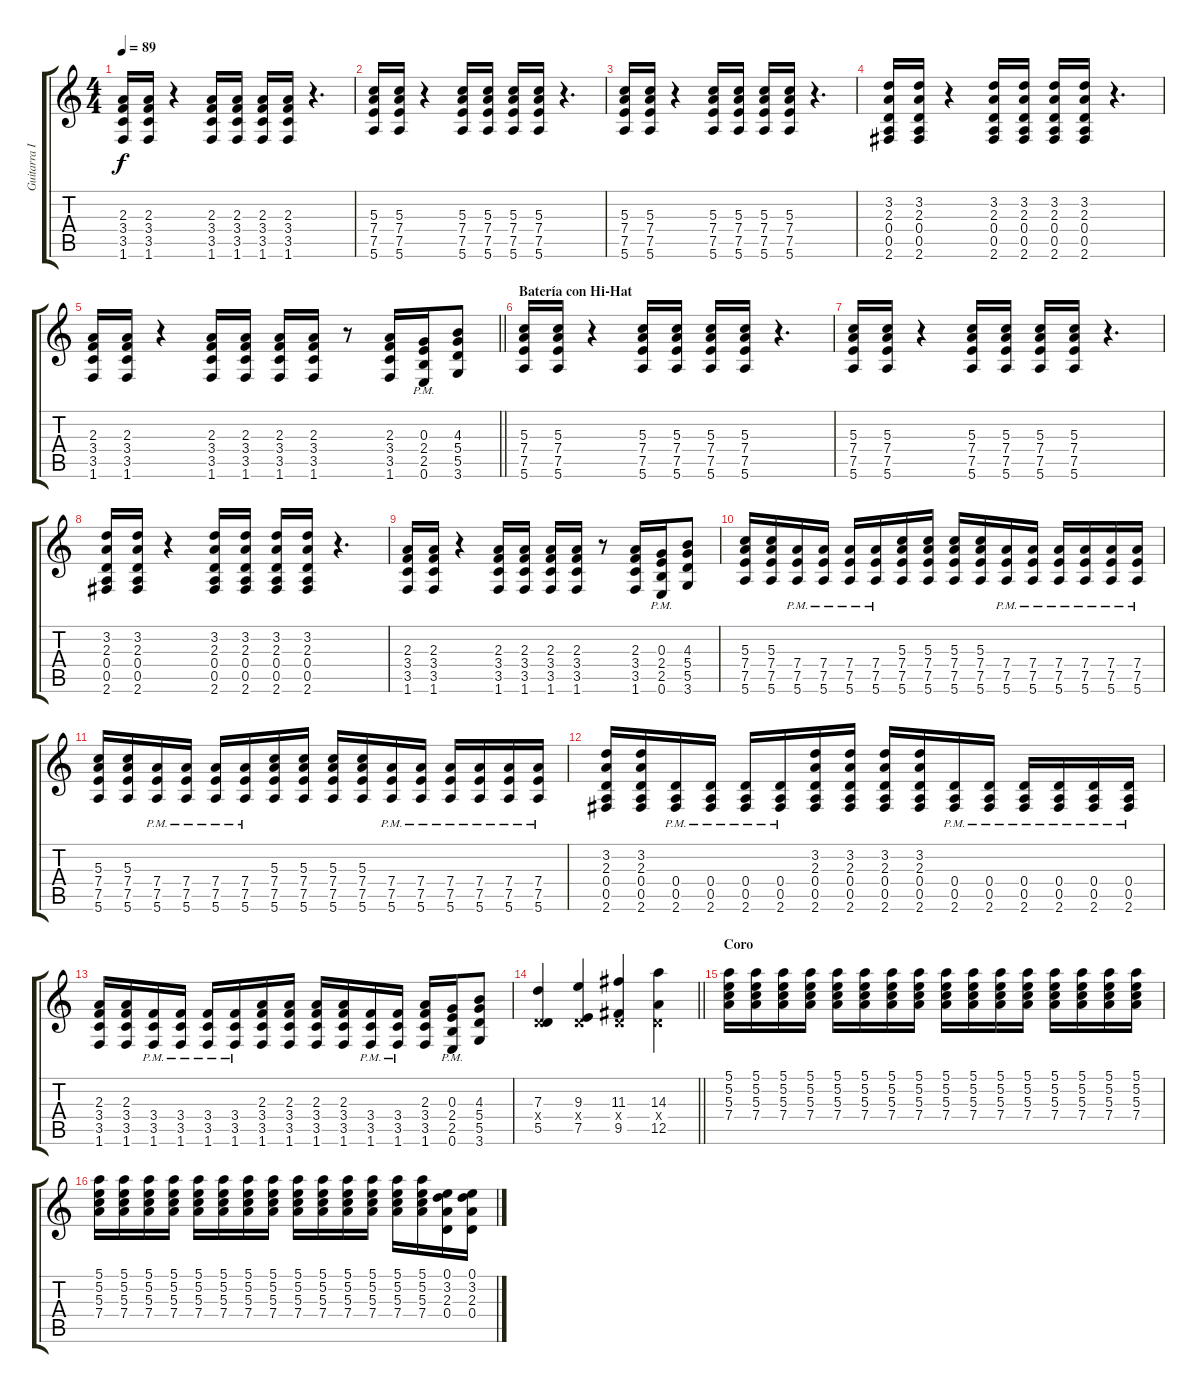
\track ("Guitarra I" "Guitarra I") {instrument overdrivenguitar}
\staff {score tabs}
\tuning (E4 B3 G3 D3 A2 E2) {hide}
\ts (4 4)
\tempo 89
\clef g2
\ks c
(2.3 3.4 3.5 1.6).16{dy f} (2.3 3.4 3.5 1.6).16 r.4 (2.3 3.4 3.5 1.6).16 (2.3 3.4 3.5 1.6).16 (2.3 3.4 3.5 1.6).16 (2.3 3.4 3.5 1.6).16 r.4{d} |
(5.3 7.4 7.5 5.6).16 (5.3 7.4 7.5 5.6).16 r.4 (5.3 7.4 7.5 5.6).16 (5.3 7.4 7.5 5.6).16 (5.3 7.4 7.5 5.6).16 (5.3 7.4 7.5 5.6).16 r.4{d} |
(5.3 7.4 7.5 5.6).16 (5.3 7.4 7.5 5.6).16 r.4 (5.3 7.4 7.5 5.6).16 (5.3 7.4 7.5 5.6).16 (5.3 7.4 7.5 5.6).16 (5.3 7.4 7.5 5.6).16 r.4{d} |
(3.2 2.3 0.4 0.5 2.6).16 (3.2 2.3 0.4 0.5 2.6).16 r.4 (3.2 2.3 0.4 0.5 2.6).16 (3.2 2.3 0.4 0.5 2.6).16 (3.2 2.3 0.4 0.5 2.6).16 (3.2 2.3 0.4 0.5 2.6).16 r.4{d} |
\barLineRight lightlight
(2.3 3.4 3.5 1.6).16 (2.3 3.4 3.5 1.6).16 r.4 (2.3 3.4 3.5 1.6).16 (2.3 3.4 3.5 1.6).16 (2.3 3.4 3.5 1.6).16 (2.3 3.4 3.5 1.6).16 r.8 (2.3 3.4 3.5 1.6).16 (0.3{pm} 2.4{pm} 2.5{pm} 0.6{pm}).16 (4.3 5.4 5.5 3.6).8 |
\section ("" "Batería con Hi-Hat")
(5.3 7.4 7.5 5.6).16 (5.3 7.4 7.5 5.6).16 r.4 (5.3 7.4 7.5 5.6).16 (5.3 7.4 7.5 5.6).16 (5.3 7.4 7.5 5.6).16 (5.3 7.4 7.5 5.6).16 r.4{d} |
(5.3 7.4 7.5 5.6).16 (5.3 7.4 7.5 5.6).16 r.4 (5.3 7.4 7.5 5.6).16 (5.3 7.4 7.5 5.6).16 (5.3 7.4 7.5 5.6).16 (5.3 7.4 7.5 5.6).16 r.4{d} |
(3.2 2.3 0.4 0.5 2.6).16 (3.2 2.3 0.4 0.5 2.6).16 r.4 (3.2 2.3 0.4 0.5 2.6).16 (3.2 2.3 0.4 0.5 2.6).16 (3.2 2.3 0.4 0.5 2.6).16 (3.2 2.3 0.4 0.5 2.6).16 r.4{d} |
(2.3 3.4 3.5 1.6).16 (2.3 3.4 3.5 1.6).16 r.4 (2.3 3.4 3.5 1.6).16 (2.3 3.4 3.5 1.6).16 (2.3 3.4 3.5 1.6).16 (2.3 3.4 3.5 1.6).16 r.8 (2.3 3.4 3.5 1.6).16 (0.3{pm} 2.4{pm} 2.5{pm} 0.6{pm}).16 (4.3 5.4 5.5 3.6).8 |
(5.3 7.4 7.5 5.6).16 (5.3 7.4 7.5 5.6).16 (7.4 7.5{pm} 5.6{pm}).16 (7.4 7.5{pm} 5.6{pm}).16 (7.4 7.5{pm} 5.6{pm}).16 (7.4 7.5{pm} 5.6{pm}).16 (5.3 7.4 7.5 5.6).16 (5.3 7.4 7.5 5.6).16 (5.3 7.4 7.5 5.6).16 (5.3 7.4 7.5 5.6).16 (7.4 7.5{pm} 5.6{pm}).16 (7.4 7.5 5.6{pm}).16 (7.4 7.5{pm} 5.6{pm}).16 (7.4 7.5{pm} 5.6{pm}).16 (7.4 7.5{pm} 5.6{pm}).16 (7.4 7.5{pm} 5.6{pm}).16 |
(5.3 7.4 7.5 5.6).16 (5.3 7.4 7.5 5.6).16 (7.4 7.5{pm} 5.6{pm}).16 (7.4 7.5{pm} 5.6{pm}).16 (7.4 7.5{pm} 5.6{pm}).16 (7.4 7.5{pm} 5.6{pm}).16 (5.3 7.4 7.5 5.6).16 (5.3 7.4 7.5 5.6).16 (5.3 7.4 7.5 5.6).16 (5.3 7.4 7.5 5.6).16 (7.4 7.5{pm} 5.6{pm}).16 (7.4 7.5 5.6{pm}).16 (7.4 7.5{pm} 5.6{pm}).16 (7.4 7.5{pm} 5.6{pm}).16 (7.4 7.5{pm} 5.6{pm}).16 (7.4 7.5{pm} 5.6{pm}).16 |
(3.2 2.3 0.4 0.5 2.6).16 (3.2 2.3 0.4 0.5 2.6).16 (0.4 0.5{pm} 2.6{pm}).16 (0.4 0.5{pm} 2.6{pm}).16 (0.4 0.5{pm} 2.6{pm}).16 (0.4 0.5{pm} 2.6{pm}).16 (3.2 2.3 0.4 0.5 2.6).16 (3.2 2.3 0.4 0.5 2.6).16 (3.2 2.3 0.4 0.5 2.6).16 (3.2 2.3 0.4 0.5 2.6).16 (0.4 0.5{pm} 2.6{pm}).16 (0.4 0.5{pm} 2.6{pm}).16 (0.4 0.5{pm} 2.6{pm}).16 (0.4 0.5{pm} 2.6{pm}).16 (0.4 0.5{pm} 2.6{pm}).16 (0.4 0.5{pm} 2.6{pm}).16 |
(2.3 3.4 3.5 1.6).16 (2.3 3.4 3.5 1.6).16 (3.4 3.5{pm} 1.6{pm}).16 (3.4 3.5{pm} 1.6{pm}).16 (3.4 3.5{pm} 1.6{pm}).16 (3.4 3.5{pm} 1.6{pm}).16 (2.3 3.4 3.5 1.6).16 (2.3 3.4 3.5 1.6).16 (2.3 3.4 3.5 1.6).16 (2.3 3.4 3.5 1.6).16 (3.4 3.5{pm} 1.6{pm}).16 (3.4 3.5{pm} 1.6{pm}).16 (2.3 3.4 3.5 1.6).16 (0.3{pm} 2.4{pm} 2.5{pm} 0.6{pm}).16 (4.3 5.4 5.5 3.6).8 |
\barLineRight lightlight
(7.3 0.4{x} 5.5).4 (9.3 0.4{x} 7.5).4 (11.3 0.4{x} 9.5).4 (14.3 0.4{x} 12.5).4 |
\section ("" "Coro")
(5.1 5.2 5.3 7.4).16 (5.1 5.2 5.3 7.4).16 (5.1 5.2 5.3 7.4).16 (5.1 5.2 5.3 7.4).16 (5.1 5.2 5.3 7.4).16 (5.1 5.2 5.3 7.4).16 (5.1 5.2 5.3 7.4).16 (5.1 5.2 5.3 7.4).16 (5.1 5.2 5.3 7.4).16 (5.1 5.2 5.3 7.4).16 (5.1 5.2 5.3 7.4).16 (5.1 5.2 5.3 7.4).16 (5.1 5.2 5.3 7.4).16 (5.1 5.2 5.3 7.4).16 (5.1 5.2 5.3 7.4).16 (5.1 5.2 5.3 7.4).16 |
(5.1 5.2 5.3 7.4).16 (5.1 5.2 5.3 7.4).16 (5.1 5.2 5.3 7.4).16 (5.1 5.2 5.3 7.4).16 (5.1 5.2 5.3 7.4).16 (5.1 5.2 5.3 7.4).16 (5.1 5.2 5.3 7.4).16 (5.1 5.2 5.3 7.4).16 (5.1 5.2 5.3 7.4).16 (5.1 5.2 5.3 7.4).16 (5.1 5.2 5.3 7.4).16 (5.1 5.2 5.3 7.4).16 (5.1 5.2 5.3 7.4).16 (5.1 5.2 5.3 7.4).16 (0.1 3.2 2.3 0.4).16 (0.1 3.2 2.3 0.4).16
